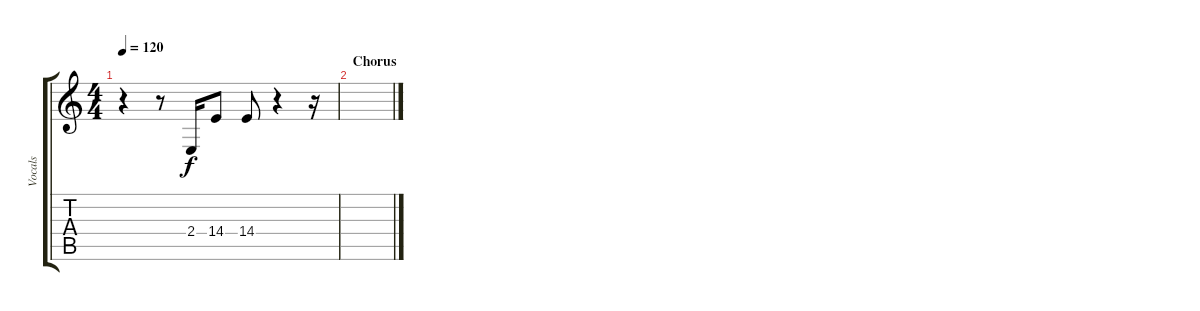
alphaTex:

\track ("Vocals" "Vocals") {instrument flute}
\staff {score tabs}
\tuning (E4 B3 G3 D3 A2 D2) {hide}
\ts (4 4)
\tempo 120
\clef g2
\ks c
r.4{dy f} r.8 2.4.16 14.4.8 14.4.8 r.4 r.16 |
\section ("" "Chorus")
